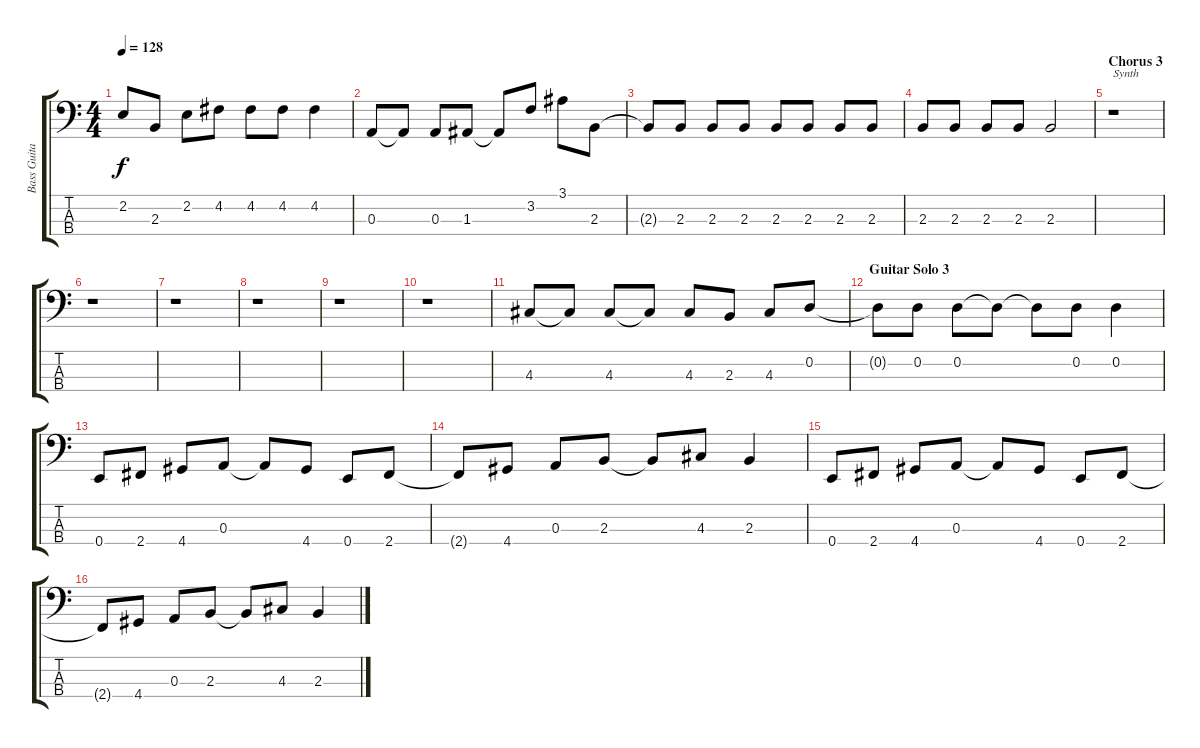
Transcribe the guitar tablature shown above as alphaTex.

\track ("Bass Guitar" "Bass Guita") {instrument electricbasspick}
\staff {score tabs}
\tuning (G2 D2 A1 E1) {hide}
\ts (4 4)
\tempo 128
\clef f4
\ks c
2.2.8{dy f} 2.3.8 2.2.8 4.2.8 4.2.8 4.2.8 4.2.4 |
0.3.8 0.3{t}.8 0.3.8 1.3.8 1.3{t}.8 3.2.8 3.1.8 2.3.8 |
2.3{t}.8 2.3.8 2.3.8 2.3.8 2.3.8 2.3.8 2.3.8 2.3.8 |
2.3.8 2.3.8 2.3.8 2.3.8 2.3.2 |
\section ("" "Chorus 3")
r.1{txt "Synth"} |
r.1 |
r.1 |
r.1 |
r.1 |
r.1 |
4.3.8 4.3{t}.8 4.3.8 4.3{t}.8 4.3.8 2.3.8 4.3.8 0.2.8 |
\section ("" "Guitar Solo 3")
0.2{t}.8 0.2.8 0.2.8 0.2{t}.8 0.2{t}.8 0.2.8 0.2.4 |
0.4.8 2.4.8 4.4.8 0.3.8 0.3{t}.8 4.4.8 0.4.8 2.4.8 |
2.4{t}.8 4.4.8 0.3.8 2.3.8 2.3{t}.8 4.3.8 2.3.4 |
0.4.8 2.4.8 4.4.8 0.3.8 0.3{t}.8 4.4.8 0.4.8 2.4.8 |
2.4{t}.8 4.4.8 0.3.8 2.3.8 2.3{t}.8 4.3.8 2.3.4
